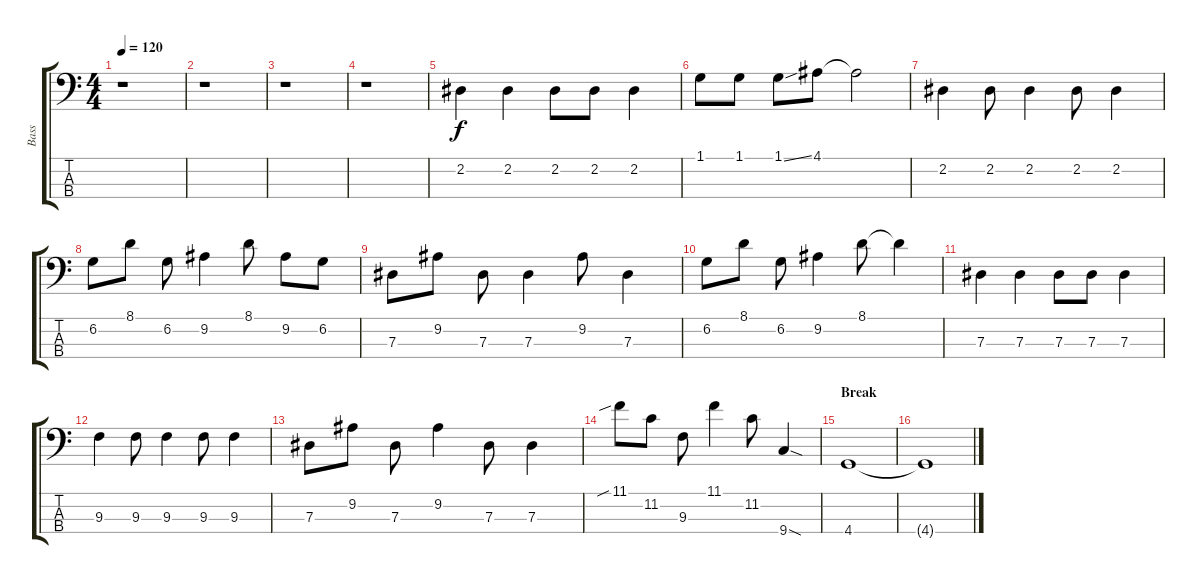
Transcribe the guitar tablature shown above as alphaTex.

\track ("Bass" "Bass") {instrument electricbassfinger}
\staff {score tabs}
\tuning (Gb2 Db2 Ab1 Eb1) {hide}
\ts (4 4)
\tempo 120
\clef f4
\ks c
r.1{dy f} |
r.1 |
r.1 |
r.1 |
2.2.4 2.2.4 2.2.8 2.2.8 2.2.4 |
1.1.8 1.1.8 1.1{ss}.8 4.1.8 4.1{t}.2 |
2.2.4 2.2.8 2.2.4 2.2.8 2.2.4 |
6.2.8 8.1.8 6.2.8 9.2.4 8.1.8 9.2.8 6.2.8 |
7.3.8 9.2.8 7.3.8 7.3.4 9.2.8 7.3.4 |
6.2.8 8.1.8 6.2.8 9.2.4 8.1.8 8.1{t}.4 |
7.3.4 7.3.4 7.3.8 7.3.8 7.3.4 |
9.3.4 9.3.8 9.3.4 9.3.8 9.3.4 |
7.3.8 9.2.8 7.3.8 9.2.4 7.3.8 7.3.4 |
11.1{sib}.8 11.2.8 9.3.8 11.1.4 11.2.8 9.4{sod}.4 |
\section ("" "Break")
4.4.1 |
4.4{t}.1
